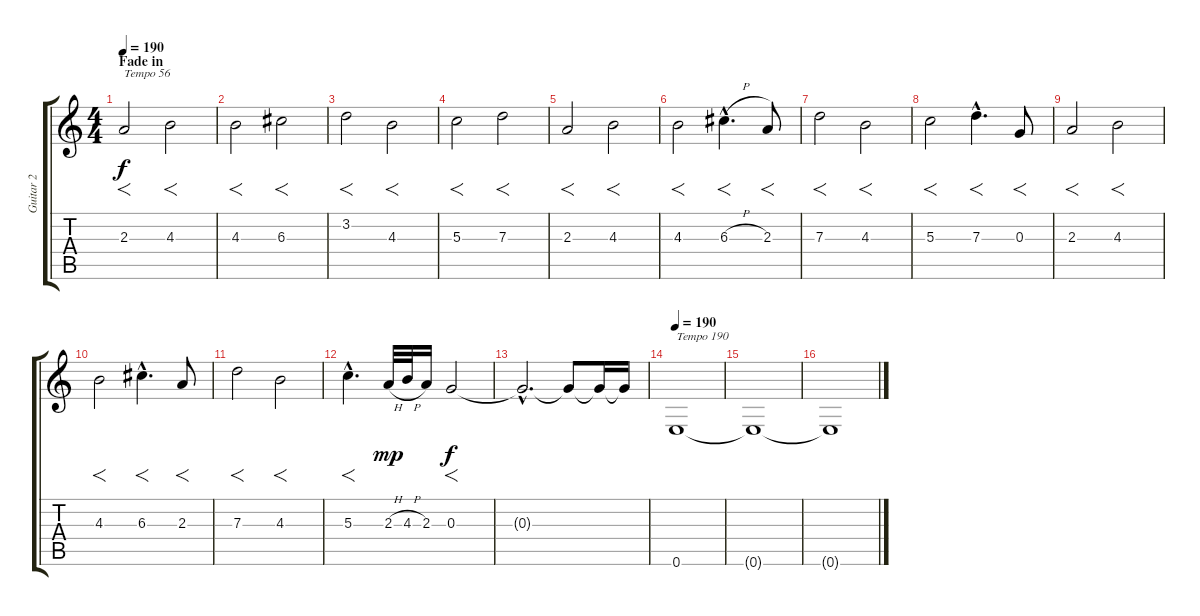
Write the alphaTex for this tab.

\track ("Guitar 2" "Guitar 2") {instrument distortionguitar}
\staff {score tabs}
\tuning (E4 B3 G3 D3 A2 E2) {hide}
\ts (4 4)
\section ("" "Fade in")
\tempo 190
\tempo 56
\tempo 190
\clef g2
\ks c
2.3.2{f txt "Tempo 56" dy f volume 0 instrument distortionguitar} 4.3.2{f volume 4} |
4.3.2{f} 6.3.2{f volume 6} |
3.2.2{f volume 7} 4.3.2{f} |
5.3.2{f volume 8} 7.3.2{f} |
2.3.2{f volume 9} 4.3.2{f} |
4.3.2{f volume 10} 6.3{h hac}.4{f d} 2.3.8{f} |
7.3.2{f volume 11} 4.3.2{f} |
5.3.2{f} 7.3{hac}.4{f d} 0.3.8{f} |
2.3.2{f} 4.3.2{f} |
4.3.2{f} 6.3{hac}.4{f d} 2.3.8{f} |
7.3.2{f} 4.3.2{f} |
5.3{hac}.4{f d} 2.3{h}.32{dy mp} 4.3{h}.32 2.3.16 0.3.2{f dy f} |
0.3{hac t}.2{d} 0.3{t}.8 0.3{t}.16 0.3{t}.16{volume 0} |
\tempo 190
0.6.1{txt "Tempo 190" volume 7} |
0.6{t}.1 |
0.6{t}.1{volume 14}
